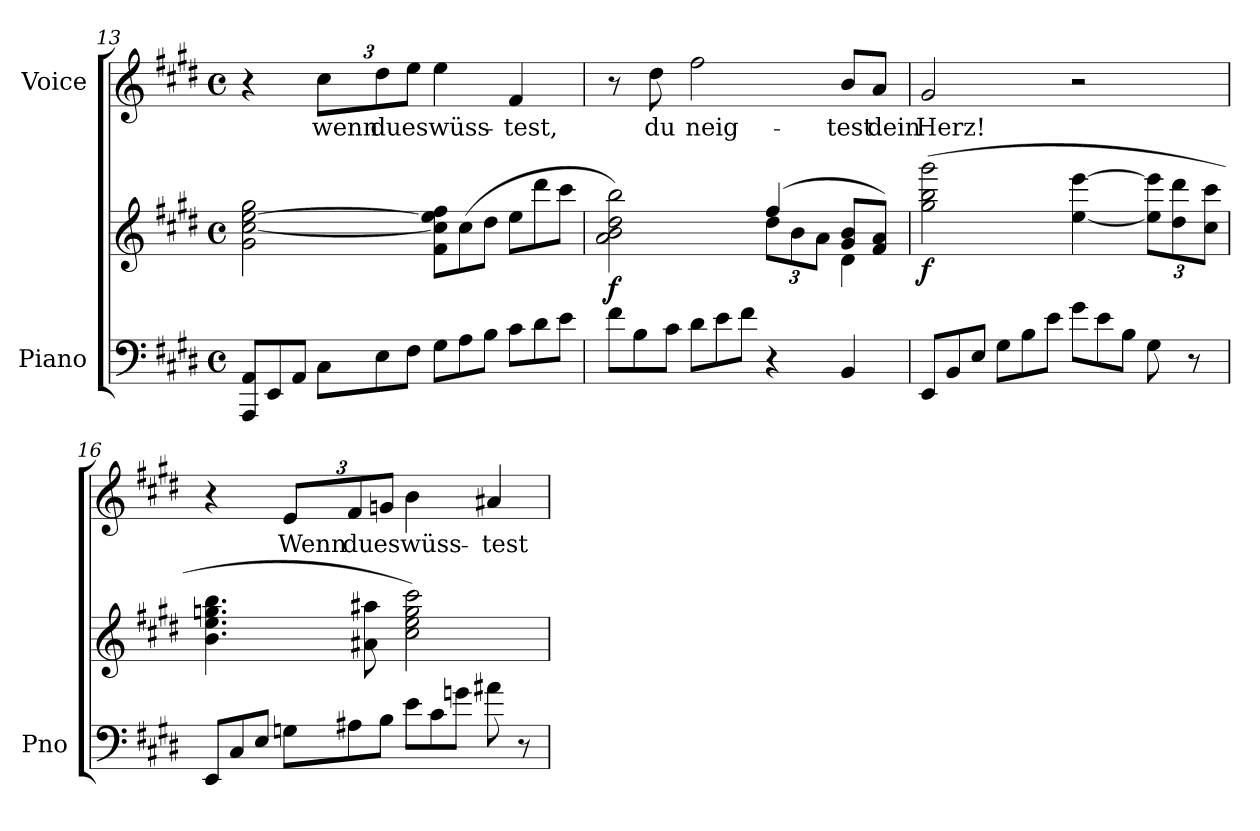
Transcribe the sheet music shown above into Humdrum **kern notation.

**kern	**kern	**dynam	**kern	**text
*part2	*part2	*part2	*part1	*part1
*staff3	*staff2	*staff2/3	*staff1	*staff1
*I"Piano	*	*	*I"Voice	*
*I'Pno	*	*	*	*
!!LO:PB:g=z
*clefF4	*clefG2	*	*clefG2	*
*k[f#c#g#d#]	*k[f#c#g#d#]	*	*k[f#c#g#d#]	*
*M4/4	*M4/4	*	*M4/4	*
*met(c)	*met(c)	*	*met(c)	*
*Xtuplet	*	*	*	*
=13	=13	=13	=13	=13
12AAA/ 12AA/L	2g#\ [2cc#\ [2ee\ 2gg#\	.	4r	.
12EE/	.	.	.	.
12AA/J	.	.	.	.
!	!	!	!	!LO:LY:b
12C#\L	.	.	12cc#\L	wenn
!	!	!	!	!LO:LY:b
12E\	.	.	12dd#\	du
!	!	!	!	!LO:LY:b
12F#\J	.	.	12ee\J	es
*	*Xtuplet	*	*	*
!	!	!	!	!LO:LY:b
12G#\L	12f#\ 12cc#\] 12ee\] 12ff#\L	.	4ee\	wüss-
12A\	(>12cc#\	.	.	.
12B\J	12dd#\J	.	.	.
!	!	!	!	!LO:LY:b
12c#\L	12ee\L	.	4f#/	-test,
12d#\	12ddd#\	.	.	.
12e\J	12ccc#\J	.	.	.
=14	=14	=14	=14	=14
*	*^	*	*	*
!	!	!	!LO:DY:b	!	!
12f#\L	2a\ 2b\ 2dd#\ 2bb\)	2ryy	f	8r	.
12B\	.	.	.	.	.
!	!	!	!	!	!LO:LY:b
.	.	.	.	8dd#\	du
12c#\J	.	.	.	.	.
!	!	!	!	!	!LO:LY:b
12d#\L	.	.	.	2ff#\	neig-
12e\	.	.	.	.	.
12f#\J	.	.	.	.	.
*	*	*tuplet	*	*	*
*	*	*Xbrackettup	*	*	*
4r	(>4ff#/	12dd#\L	.	.	.
.	.	12b\	.	.	.
.	.	12a\J	.	.	.
!	!	!	!	!	!LO:LY:b
4BB/	8g#/ 8b/L	4d#\	.	8b/L	-test
!	!	!	!	!	!LO:LY:b
.	8f#/ 8a/J)	.	.	8a/J	dein
*	*v	*v	*	*	*
=15	=15	=15	=15	=15
!	!	!LO:DY:b	!	!LO:LY:b
12EE/L	(>2gg#\ 2bb\ 2ggg#\	f	2g#/	Herz!
12BB/	.	.	.	.
12E/J	.	.	.	.
12G#\L	.	.	.	.
12B\	.	.	.	.
12e\J	.	.	.	.
12g#\L	[4ee\ [4eee\	.	2r	.
12e\	.	.	.	.
12B\J	.	.	.	.
8G#\	12ee\] 12eee\]L	.	.	.
.	12dd#\ 12ddd#\	.	.	.
8r	.	.	.	.
.	12cc#\ 12ccc#\J	.	.	.
!!LO:LB:g=z
=16	=16	=16	=16	=16
12EE/L	4.b\ 4.ee\ 4.ggn\ 4.bb\	.	4r	.
12C#/	.	.	.	.
12E/J	.	.	.	.
!	!	!	!	!LO:LY:b
12Gn\L	.	.	12e/L	Wenn
!	!	!	!	!LO:LY:b
12A#X\	.	.	12f#/	du
.	8a#X\ 8aa#X\	.	.	.
!	!	!	!	!LO:LY:b
12B\J	.	.	12gn/J	es
!	!	!	!	!LO:LY:b
12e\L	2cc#\ 2ee\ 2gg\ 2ccc#\)	.	4b\	wüss-
12c#\	.	.	.	.
12gn\J	.	.	.	.
!	!	!	!	!LO:LY:b
8a#X\	.	.	4a#X/	-test
8r	.	.	.	.
=	=	=	=	=
*-	*-	*-	*-	*-
